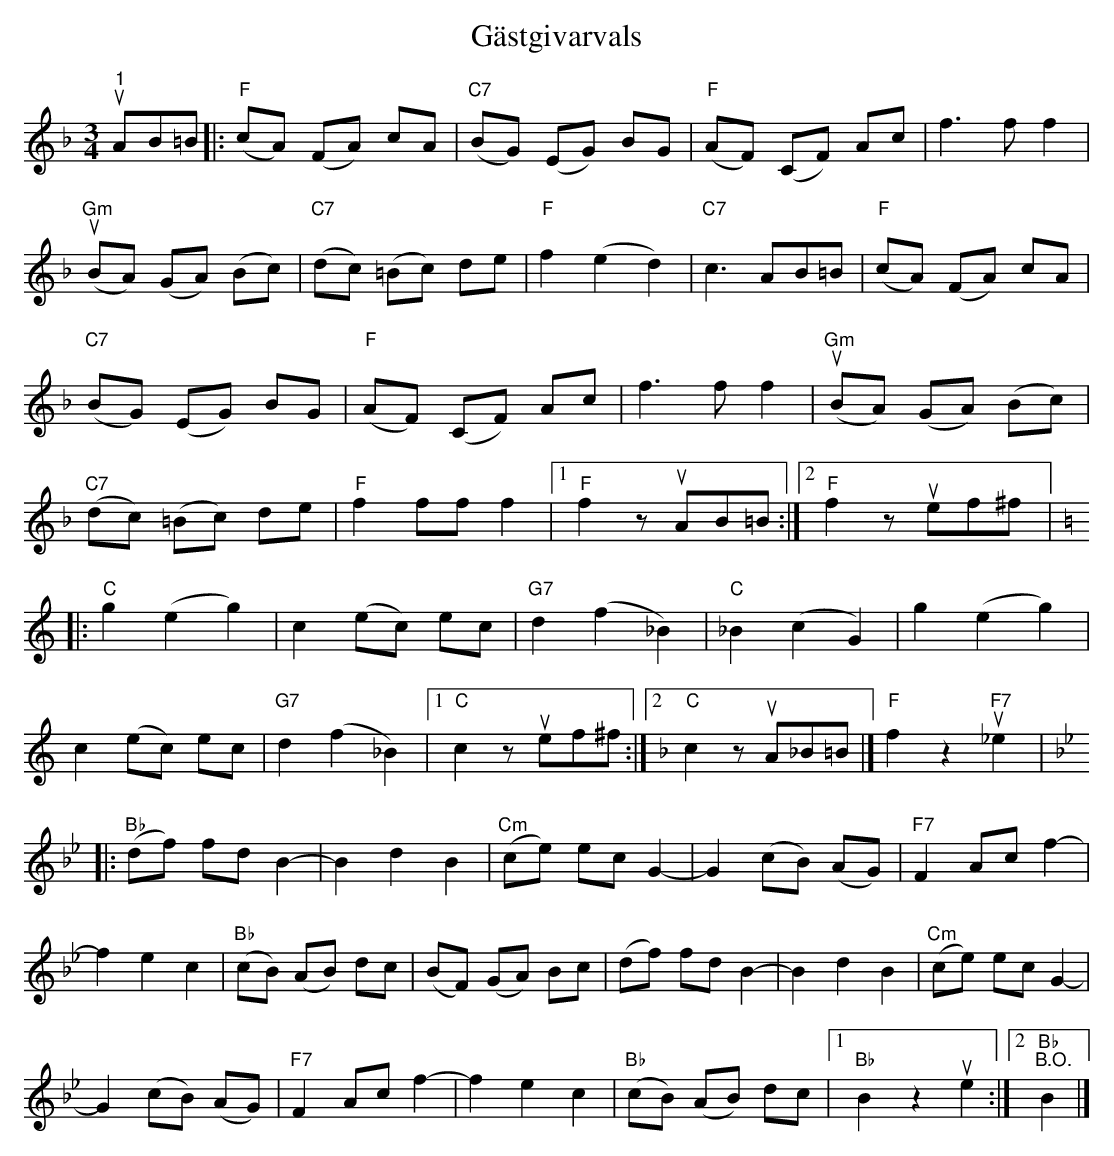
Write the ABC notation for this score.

X:1
T:Gästgivarvals
L:1/8
M:3/4
K:F
V:1
"^1"u AB=B |:"F" (cA) (FA) cA |"C7" (BG) (EG) BG |"F" (AF) (CF) Ac | f3 f f2 |
"Gm"u (BA) (GA) (Bc) |"C7" (dc) (=Bc) de |"F" f2 (e2 d2) |"C7" c3 AB=B | "F" (cA) (FA) cA |
"C7" (BG) (EG) BG |"F" (AF) (CF) Ac | f3 f f2 |"Gm"u (BA) (GA) (Bc) |
"C7" (dc) (=Bc) de |"F" f2 ff f2 |1"F" f2 zu AB=B :|2"F" f2 zu ef^f |:
[K:C]"C" g2 (e2 g2) | c2 (ec) ec |"G7" d2 (f2 _B2) |"C" _B2 (c2 G2) | g2 (e2 g2) |
c2 (ec) ec | "G7" d2 (f2 _B2) |1"C" c2 zu ef^f :|2[K:F]"C" c2 zu A_B=B |]"F" f2 z2"F7"u _e2 |:
[K:Bb]"Bb" (df) fd B2- | B2 d2 B2 |"Cm" (ce) ec G2- | G2 (cB) (AG) |"F7" F2 Ac f2- |
f2 e2 c2 | "Bb" (cB) (AB) dc | (BF) (GA) Bc | (df) fd B2- | B2 d2 B2 |"Cm" (ce) ec G2- |
G2 (cB) (AG) | "F7" F2 Ac f2- | f2 e2 c2 | "Bb" (cB) (AB) dc |1 "Bb" B2 z2u e2 :|2 "Bb" "^B.O." B2 |]
